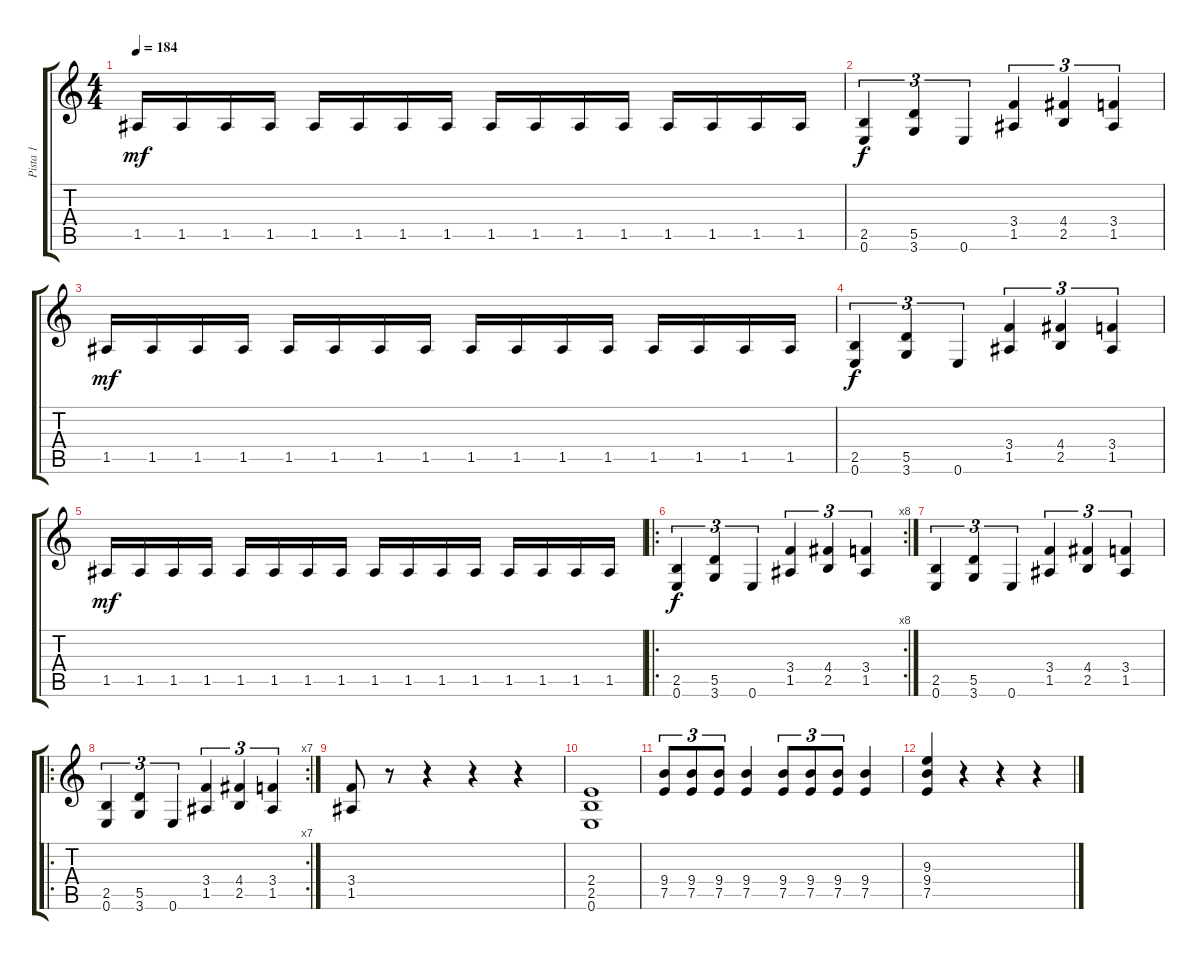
\track ("Pista 1" "Pista 1") {instrument overdrivenguitar}
\staff {score tabs}
\tuning (E4 B3 G3 D3 A2 E2) {hide}
\ts (4 4)
\tempo 184
\clef g2
\ks c
1.5.16{dy mf} 1.5.16 1.5.16 1.5.16 1.5.16 1.5.16 1.5.16 1.5.16 1.5.16 1.5.16 1.5.16 1.5.16 1.5.16 1.5.16 1.5.16 1.5.16 |
(2.5 0.6).4{tu (3 2) dy f} (5.5 3.6).4{tu (3 2)} 0.6.4{tu (3 2)} (3.4 1.5).4{tu (3 2)} (4.4 2.5).4{tu (3 2)} (3.4 1.5).4{tu (3 2)} |
1.5.16{dy mf} 1.5.16 1.5.16 1.5.16 1.5.16 1.5.16 1.5.16 1.5.16 1.5.16 1.5.16 1.5.16 1.5.16 1.5.16 1.5.16 1.5.16 1.5.16 |
(2.5 0.6).4{tu (3 2) dy f} (5.5 3.6).4{tu (3 2)} 0.6.4{tu (3 2)} (3.4 1.5).4{tu (3 2)} (4.4 2.5).4{tu (3 2)} (3.4 1.5).4{tu (3 2)} |
1.5.16{dy mf} 1.5.16 1.5.16 1.5.16 1.5.16 1.5.16 1.5.16 1.5.16 1.5.16 1.5.16 1.5.16 1.5.16 1.5.16 1.5.16 1.5.16 1.5.16 |
\ro
\rc 8
(2.5 0.6).4{tu (3 2) dy f} (5.5 3.6).4{tu (3 2)} 0.6.4{tu (3 2)} (3.4 1.5).4{tu (3 2)} (4.4 2.5).4{tu (3 2)} (3.4 1.5).4{tu (3 2)} |
(2.5 0.6).4{tu (3 2)} (5.5 3.6).4{tu (3 2)} 0.6.4{tu (3 2)} (3.4 1.5).4{tu (3 2)} (4.4 2.5).4{tu (3 2)} (3.4 1.5).4{tu (3 2)} |
\ro
\rc 7
(2.5 0.6).4{tu (3 2)} (5.5 3.6).4{tu (3 2)} 0.6.4{tu (3 2)} (3.4 1.5).4{tu (3 2)} (4.4 2.5).4{tu (3 2)} (3.4 1.5).4{tu (3 2)} |
(3.4 1.5).8 r.8 r.4 r.4 r.4 |
(2.4 2.5 0.6).1 |
(9.4 7.5).8{tu (3 2)} (9.4 7.5).8{tu (3 2)} (9.4 7.5).8{tu (3 2)} (9.4 7.5).4 (9.4 7.5).8{tu (3 2)} (9.4 7.5).8{tu (3 2)} (9.4 7.5).8{tu (3 2)} (9.4 7.5).4 |
(9.3 9.4 7.5).4 r.4 r.4 r.4
